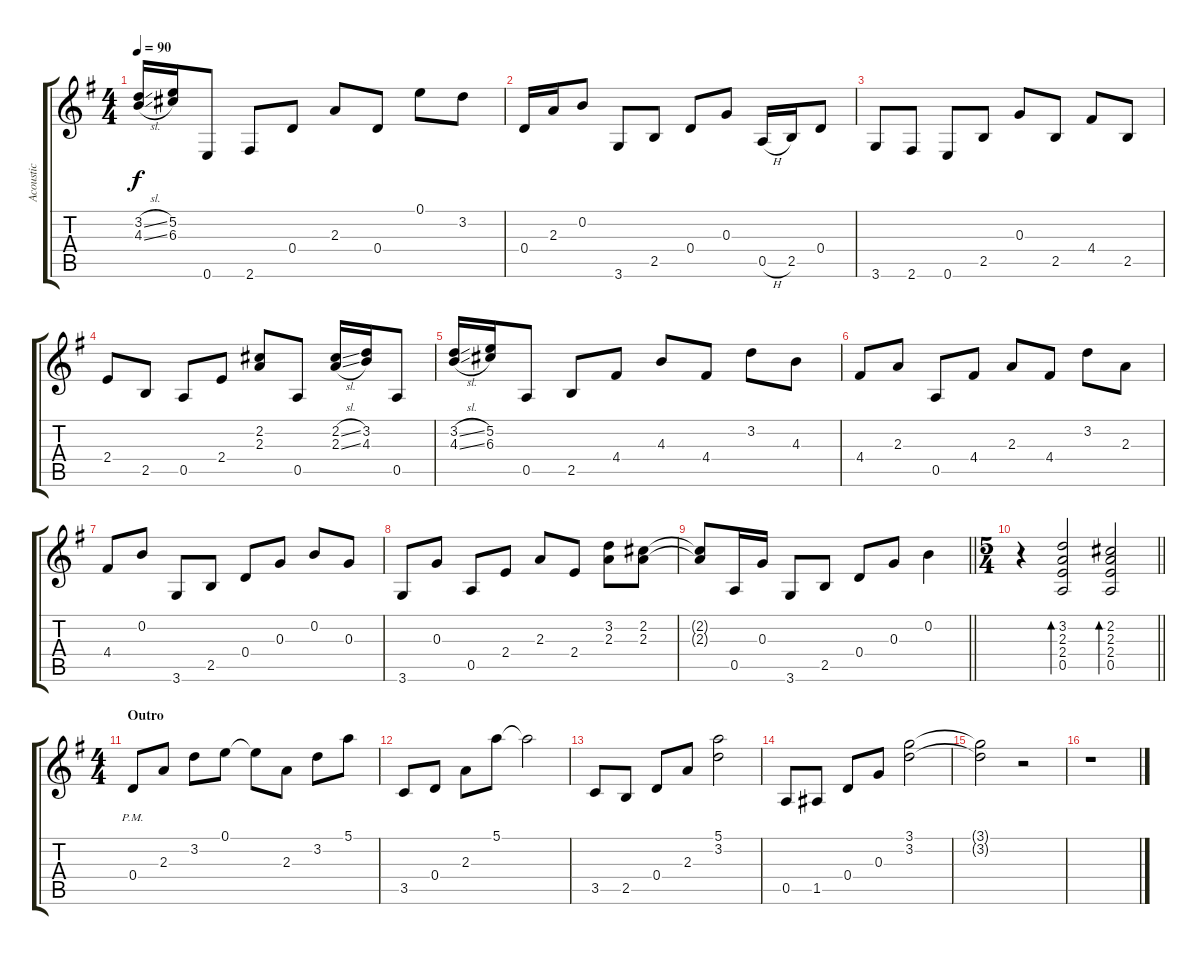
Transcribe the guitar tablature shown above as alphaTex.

\track ("Acoustic" "Acoustic") {instrument acousticguitarsteel}
\staff {score tabs}
\tuning (E4 B3 G3 D3 A2 E2) {hide}
\ts (4 4)
\tempo 90
\clef g2
\ks g
(3.2{sl} 4.3{sl}).16{dy f} (5.2 6.3).16 0.6.8 2.6.8 0.4.8 2.3.8 0.4.8 0.1.8 3.2.8 |
0.4.16 2.3.16 0.2.8 3.6.8 2.5.8 0.4.8 0.3.8 0.5{h}.16 2.5.16 0.4.8 |
3.6.8 2.6.8 0.6.8 2.5.8 0.3.8 2.5.8 4.4.8 2.5.8 |
2.4.8 2.5.8 0.5.8 2.4.8 (2.2 2.3).8 0.5.8 (2.2{sl} 2.3{sl}).16 (3.2 4.3).16 0.5.8 |
(3.2{sl} 4.3{sl}).16 (5.2 6.3).16 0.5.8 2.5.8 4.4.8 4.3.8 4.4.8 3.2.8 4.3.8 |
4.4.8 2.3.8 0.5.8 4.4.8 2.3.8 4.4.8 3.2.8 2.3.8 |
4.4.8 0.2.8 3.6.8 2.5.8 0.4.8 0.3.8 0.2.8 0.3.8 |
3.6.8 0.3.8 0.5.8 2.4.8 2.3.8 2.4.8 (3.2 2.3).8 (2.2 2.3).8 |
\barLineRight lightlight
(2.2{t} 2.3{t}).8 0.5.16 0.3.16 3.6.8 2.5.8 0.4.8 0.3.8 0.2.4 |
\ts (5 4)
\barLineRight lightlight
r.4 (3.2 2.3 2.4 0.5).2{bd 30} (2.2 2.3 2.4 0.5).2{bd 30} |
\ts (4 4)
\section ("" "Outro")
0.4{pm}.8 2.3.8 3.2.8 0.1.8 0.1{t}.8 2.3.8 3.2.8 5.1.8 |
3.5.8 0.4.8 2.3.8 5.1.8 5.1{t}.2 |
3.5.8 2.5.8 0.4.8 2.3.8 (5.1 3.2).2 |
0.5.8 1.5.8 0.4.8 0.3.8 (3.1 3.2).2 |
(3.1{t} 3.2{t}).2 r.2 |
r.1
